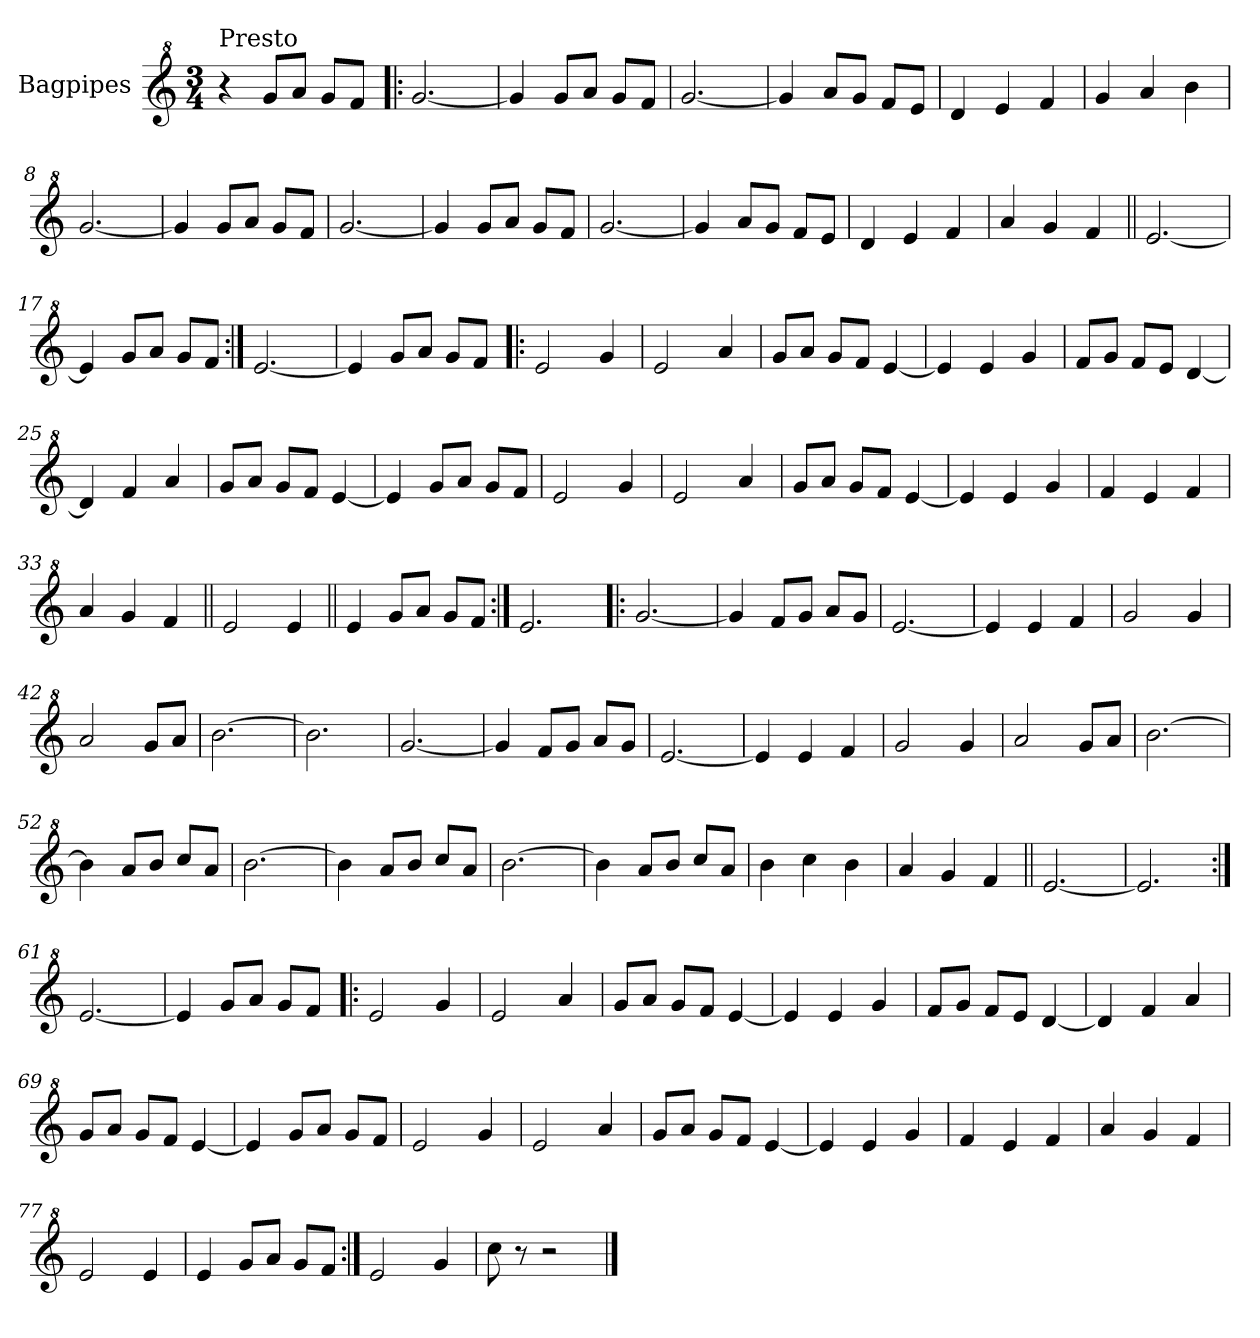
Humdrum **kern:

**kern
*part1
*staff1
*I"Bagpipes
*I'Bag
*clefG^2
*k[]
*C:
*M3/4
=1
!LO:TX:a:t=Presto
4r
8gg/L
8aa/J
8gg/L
8ff/J
=2!|:
[2.gg/
=3
4gg/]
8gg/L
8aa/J
8gg/L
8ff/J
=4
[2.gg/
=5
4gg/]
8aa/L
8gg/J
8ff/L
8ee/J
=6
4dd/
4ee/
4ff/
=7
4gg/
4aa/
4bb\
=8
[2.gg/
=9
4gg/]
8gg/L
8aa/J
8gg/L
8ff/J
=10
[2.gg/
=11
4gg/]
8gg/L
8aa/J
8gg/L
8ff/J
=12
[2.gg/
!!LO:LB:g=z
=13
4gg/]
8aa/L
8gg/J
8ff/L
8ee/J
=14
4dd/
4ee/
4ff/
=15
4aa/
4gg/
4ff/
=16||
[2.ee/
=17
4ee/]
8gg/L
8aa/J
8gg/L
8ff/J
=18:|!
[2.ee/
=19
4ee/]
8gg/L
8aa/J
8gg/L
8ff/J
=20!|:
2ee/
4gg/
=21
2ee/
4aa/
=22
8gg/L
8aa/J
8gg/L
8ff/J
[4ee/
=23
4ee/]
4ee/
4gg/
!!LO:LB:g=z
=24
8ff/L
8gg/J
8ff/L
8ee/J
[4dd/
=25
4dd/]
4ff/
4aa/
=26
8gg/L
8aa/J
8gg/L
8ff/J
[4ee/
=27
4ee/]
8gg/L
8aa/J
8gg/L
8ff/J
=28
2ee/
4gg/
=29
2ee/
4aa/
=30
8gg/L
8aa/J
8gg/L
8ff/J
[4ee/
=31
4ee/]
4ee/
4gg/
=32
4ff/
4ee/
4ff/
=33
4aa/
4gg/
4ff/
=34||
2ee/
4ee/
!!LO:LB:g=z
=35||
4ee/
8gg/L
8aa/J
8gg/L
8ff/J
=36:|!
2.ee/
=37!|:
[2.gg/
=38
4gg/]
8ff/L
8gg/J
8aa/L
8gg/J
=39
[2.ee/
=40
4ee/]
4ee/
4ff/
=41
2gg/
4gg/
=42
2aa/
8gg/L
8aa/J
=43
[2.bb\
=44
2.bb\]
=45
[2.gg/
=46
4gg/]
8ff/L
8gg/J
8aa/L
8gg/J
=47
[2.ee/
=48
4ee/]
4ee/
4ff/
!!LO:LB:g=z
=49
2gg/
4gg/
=50
2aa/
8gg/L
8aa/J
=51
[2.bb\
=52
4bb\]
8aa/L
8bb/J
8ccc/L
8aa/J
=53
[2.bb\
=54
4bb\]
8aa/L
8bb/J
8ccc/L
8aa/J
=55
[2.bb\
=56
4bb\]
8aa/L
8bb/J
8ccc/L
8aa/J
=57
4bb\
4ccc\
4bb\
=58
4aa/
4gg/
4ff/
=59||
[2.ee/
=60
2.ee/]
=61:|!
[2.ee/
!!LO:LB:g=z
=62
4ee/]
8gg/L
8aa/J
8gg/L
8ff/J
=63!|:
2ee/
4gg/
=64
2ee/
4aa/
=65
8gg/L
8aa/J
8gg/L
8ff/J
[4ee/
=66
4ee/]
4ee/
4gg/
=67
8ff/L
8gg/J
8ff/L
8ee/J
[4dd/
=68
4dd/]
4ff/
4aa/
=69
8gg/L
8aa/J
8gg/L
8ff/J
[4ee/
=70
4ee/]
8gg/L
8aa/J
8gg/L
8ff/J
=71
2ee/
4gg/
=72
2ee/
4aa/
!!LO:LB:g=z
=73
8gg/L
8aa/J
8gg/L
8ff/J
[4ee/
=74
4ee/]
4ee/
4gg/
=75
4ff/
4ee/
4ff/
=76
4aa/
4gg/
4ff/
=77
2ee/
4ee/
=78
4ee/
8gg/L
8aa/J
8gg/L
8ff/J
=79:|!
2ee/
4gg/
=80
8ccc\
8r
2r
==
*-
